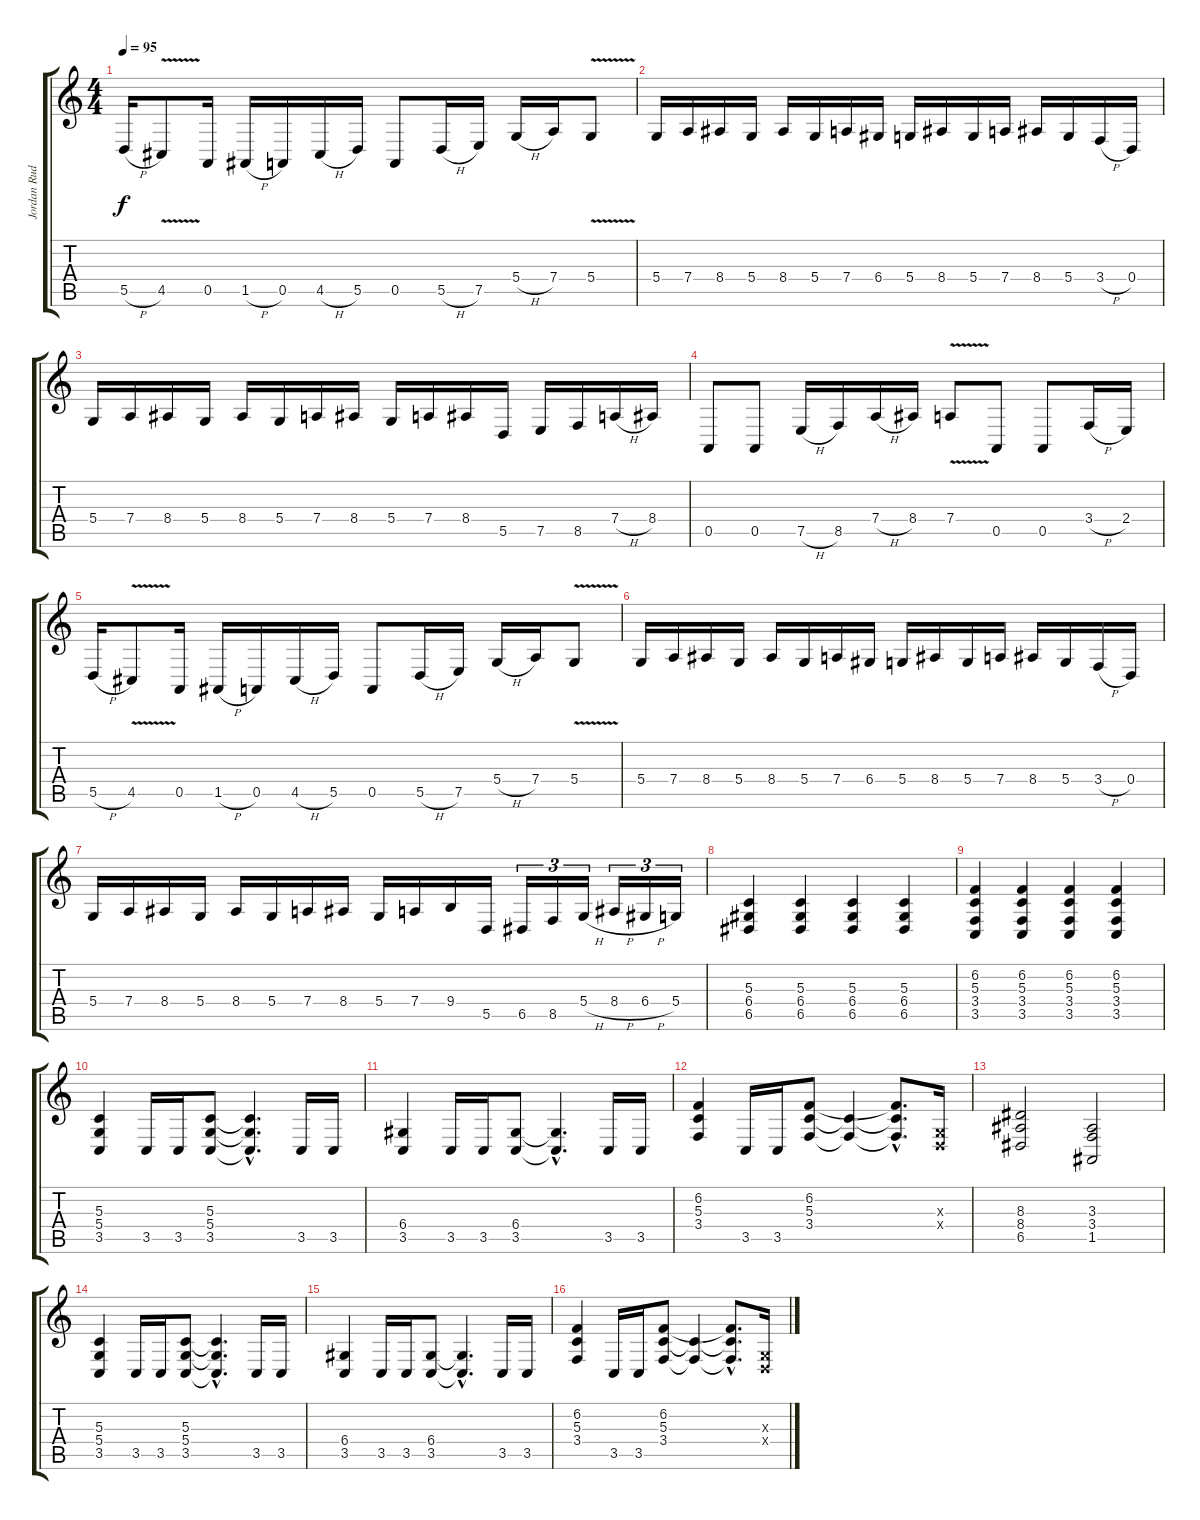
\track ("Jordan Rudess" "Jordan Rud") {instrument sitar}
\staff {score tabs}
\tuning (E4 B3 G3 D3 A2 E2) {hide}
\ts (4 4)
\tempo 95
\clef g2
\ks c
5.5{h}.16{dy f} 4.5{v}.8 0.5.16 1.5{h}.16 0.5.16 4.5{h}.16 5.5.16 0.5.8 5.5{h}.16 7.5.16 5.4{h}.16 7.4.16 5.4{v}.8 |
5.4.16{instrument stringensemble1} 7.4.16 8.4.16 5.4.16 8.4.16 5.4.16 7.4.16 6.4.16 5.4.16 8.4.16 5.4.16 7.4.16 8.4.16 5.4.16 3.4{h}.16 0.4.16 |
5.4.16 7.4.16 8.4.16 5.4.16 8.4.16 5.4.16 7.4.16 8.4.16 5.4.16 7.4.16 8.4.16 5.5.16 7.5.16 8.5.16 7.4{h}.16 8.4.16 |
0.5.8 0.5.8 7.5{h}.16 8.5.16 7.4{h}.16 8.4.16 7.4{v}.8 0.5.8 0.5.8 3.4{h}.16 2.4.16 |
5.5{h}.16 4.5{v}.8 0.5.16 1.5{h}.16 0.5.16 4.5{h}.16 5.5.16 0.5.8 5.5{h}.16 7.5.16 5.4{h}.16 7.4.16 5.4{v}.8 |
5.4.16 7.4.16 8.4.16 5.4.16 8.4.16 5.4.16 7.4.16 6.4.16 5.4.16 8.4.16 5.4.16 7.4.16 8.4.16 5.4.16 3.4{h}.16 0.4.16 |
5.4.16 7.4.16 8.4.16 5.4.16 8.4.16 5.4.16 7.4.16 8.4.16 5.4.16 7.4.16 9.4.16 5.5.16 6.5.16{tu (3 2)} 8.5.16{tu (3 2)} 5.4{h}.16{tu (3 2)} 8.4{h}.16{tu (3 2)} 6.4{h}.16{tu (3 2)} 5.4.16{tu (3 2)} |
(5.3 6.4 6.5).4 (5.3 6.4 6.5).4 (5.3 6.4 6.5).4 (5.3 6.4 6.5).4 |
(6.2 5.3 3.4 3.5).4 (6.2 5.3 3.4 3.5).4 (6.2 5.3 3.4 3.5).4 (6.2 5.3 3.4 3.5).4 |
(5.3 5.4 3.5).4 3.5.16 3.5.16 (5.3 5.4 3.5).8 (5.3{hac t} 5.4{hac t} 3.5{hac t}).4{d} 3.5.16 3.5.16 |
(6.4 3.5).4 3.5.16 3.5.16 (6.4 3.5).8 (6.4{hac t} 3.5{hac t}).4{d} 3.5.16 3.5.16 |
(6.2 5.3 3.4).4 3.5.16 3.5.16 (6.2 5.3 3.4).8 (5.3{t} 3.4{t}).4 (6.2{hac t} 5.3{hac t} 3.4{hac t}).8{d} (0.3{x} 0.4{x}).16 |
(8.3 8.4 6.5).2 (3.3 3.4 1.5).2 |
(5.3 5.4 3.5).4 3.5.16 3.5.16 (5.3 5.4 3.5).8 (5.3{hac t} 5.4{hac t} 3.5{hac t}).4{d} 3.5.16 3.5.16 |
(6.4 3.5).4 3.5.16 3.5.16 (6.4 3.5).8 (6.4{hac t} 3.5{hac t}).4{d} 3.5.16 3.5.16 |
(6.2 5.3 3.4).4 3.5.16 3.5.16 (6.2 5.3 3.4).8 (5.3{t} 3.4{t}).4 (6.2{hac t} 5.3{hac t} 3.4{hac t}).8{d} (0.3{x} 0.4{x}).16
